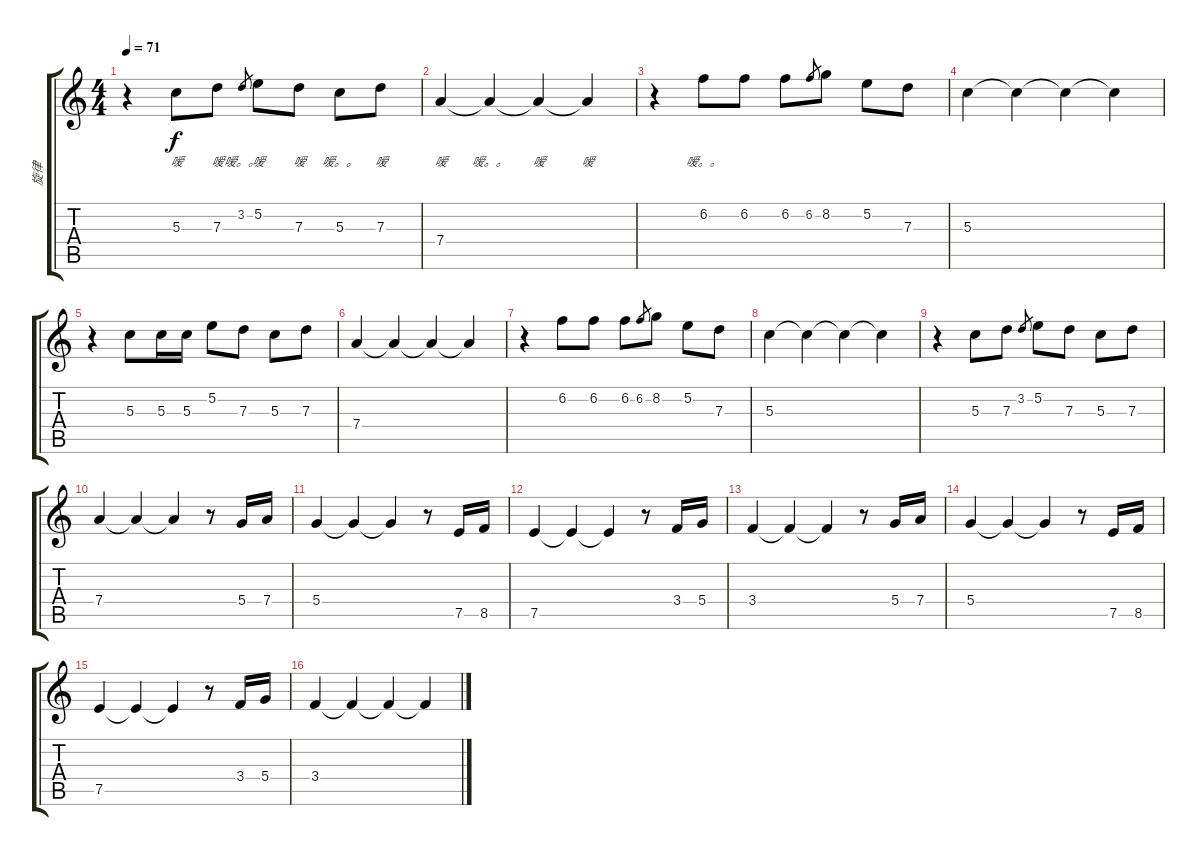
\track ("旋律" "旋律") {instrument electricguitarjazz}
\staff {score tabs}
\tuning (E4 B3 G3 D3 A2 E2) {hide}
\ts (4 4)
\tempo 71
\clef g2
\ks c
r.4{dy f} 5.3.8{lyrics (0 "嗳") lyrics (1 "") lyrics (2 "") lyrics (3 "") lyrics (4 "")} 7.3.8{lyrics (0 "嗳") lyrics (1 "") lyrics (2 "") lyrics (3 "") lyrics (4 "")} 3.2.8{lyrics (0 "嗳。。") lyrics (1 "") lyrics (2 "") lyrics (3 "") lyrics (4 "") gr} 5.2.8{lyrics (0 "嗳") lyrics (1 "") lyrics (2 "") lyrics (3 "") lyrics (4 "")} 7.3.8{lyrics (0 "嗳") lyrics (1 "") lyrics (2 "") lyrics (3 "") lyrics (4 "")} 5.3.8{lyrics (0 "嗳。。") lyrics (1 "") lyrics (2 "") lyrics (3 "") lyrics (4 "")} 7.3.8{lyrics (0 "嗳") lyrics (1 "") lyrics (2 "") lyrics (3 "") lyrics (4 "")} |
7.4.4{lyrics (0 "嗳") lyrics (1 "") lyrics (2 "") lyrics (3 "") lyrics (4 "")} 7.4{t}.4{lyrics (0 "嗳。。") lyrics (1 "") lyrics (2 "") lyrics (3 "") lyrics (4 "")} 7.4{t}.4{lyrics (0 "嗳") lyrics (1 "") lyrics (2 "") lyrics (3 "") lyrics (4 "")} 7.4{t}.4{lyrics (0 "嗳") lyrics (1 "") lyrics (2 "") lyrics (3 "") lyrics (4 "")} |
r.4 6.2.8{lyrics (0 "嗳。。") lyrics (1 "") lyrics (2 "") lyrics (3 "") lyrics (4 "")} 6.2.8 6.2.8 6.2.8{gr} 8.2.8 5.2.8 7.3.8 |
5.3.4 5.3{t}.4 5.3{t}.4 5.3{t}.4 |
r.4 5.3.8 5.3.16 5.3.16 5.2.8 7.3.8 5.3.8 7.3.8 |
7.4.4 7.4{t}.4 7.4{t}.4 7.4{t}.4 |
r.4 6.2.8 6.2.8 6.2.8 6.2.8{gr} 8.2.8 5.2.8 7.3.8 |
5.3.4 5.3{t}.4 5.3{t}.4 5.3{t}.4 |
r.4 5.3.8 7.3.8 3.2.8{gr} 5.2.8 7.3.8 5.3.8 7.3.8 |
7.4.4 7.4{t}.4 7.4{t}.4 r.8 5.4.16 7.4.16 |
5.4.4 5.4{t}.4 5.4{t}.4 r.8 7.5.16 8.5.16 |
7.5.4 7.5{t}.4 7.5{t}.4 r.8 3.4.16 5.4.16 |
3.4.4 3.4{t}.4 3.4{t}.4 r.8 5.4.16 7.4.16 |
5.4.4 5.4{t}.4 5.4{t}.4 r.8 7.5.16 8.5.16 |
7.5.4 7.5{t}.4 7.5{t}.4 r.8 3.4.16 5.4.16 |
3.4.4 3.4{t}.4 3.4{t}.4 3.4{t}.4
